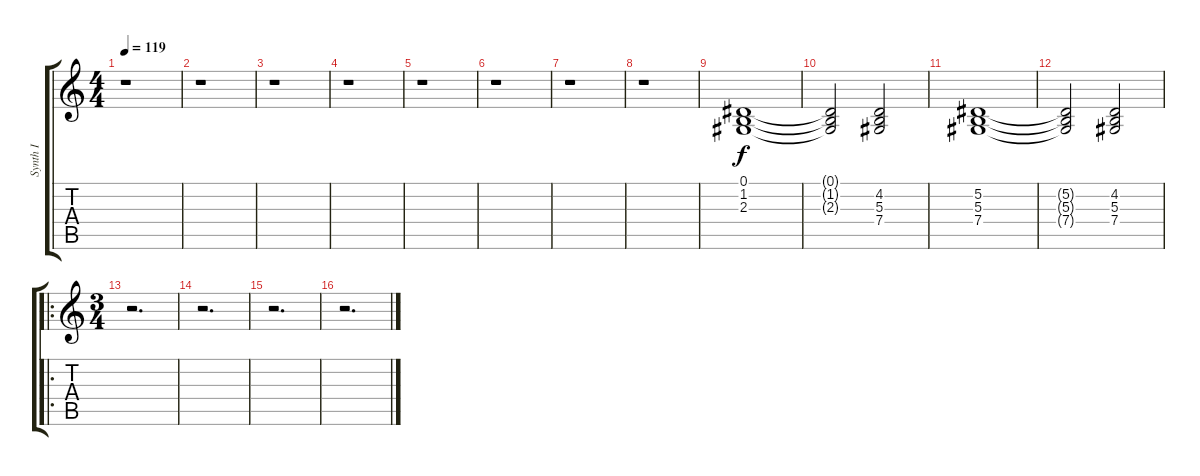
\track ("Synth I" "Synth I") {instrument choiraahs}
\staff {score tabs}
\tuning (Eb4 Bb3 Gb3 Db3 Ab2 Eb2) {hide}
\ts (4 4)
\tempo 119
\clef g2
\ks c
r.1{dy f} |
r.1 |
r.1 |
r.1 |
r.1 |
r.1 |
r.1 |
r.1 |
(0.1 1.2 2.3).1 |
(0.1{t} 1.2{t} 2.3{t}).2 (4.2 5.3 7.4).2 |
(5.2 5.3 7.4).1 |
(5.2{t} 5.3{t} 7.4{t}).2 (4.2 5.3 7.4).2 |
\ro
\ts (3 4)
r.2{d} |
r.2{d} |
r.2{d} |
r.2{d}
